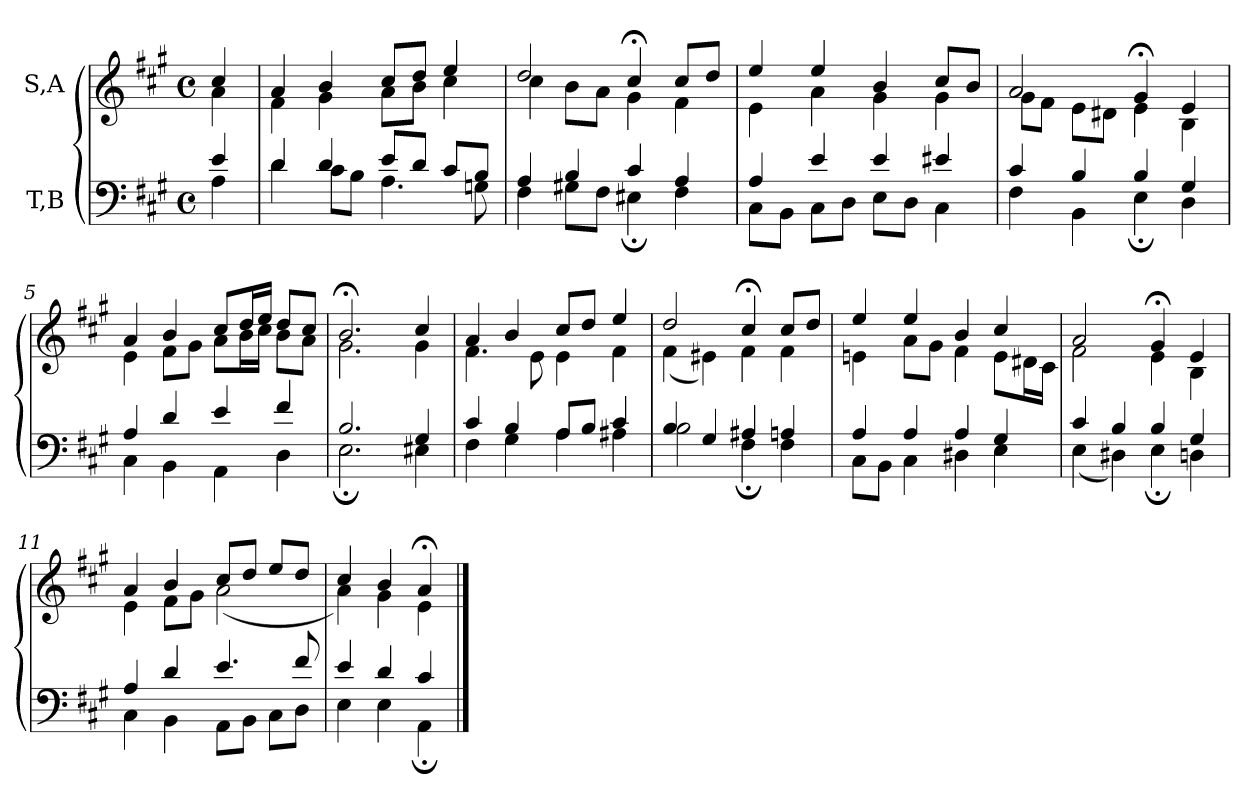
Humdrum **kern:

**kern	**kern
*part2	*part1
*staff2	*staff1
*I"T,B	*I"S,A
*clefF4	*clefG2
*k[f#c#g#]	*k[f#c#g#]
*M4/4	*M4/4
*met(c)	*met(c)
=	=
*^	*^
4e	4A	4cc#	4a
=1	=1	=1	=1
4d	4d	4a	4f#
4d	8c#L	4b	4g#
.	8BJ	.	.
8eL	4.A	8cc#L	8aL
8dJ	.	8ddJ	8bJ
8c#L	.	4ee	4cc#
8BJ	8Gn	.	.
=2	=2	=2	=2
4A	4F#	2dd	4cc#
4B	8G#XL	.	8bL
.	8F#J	.	8aJ
4c#	4E#X;	4cc#;<	4g#
4A	4F#	8cc#L	4f#
.	.	8ddJ	.
=3	=3	=3	=3
4A	8C#L	4ee	4e
.	8BBJ	.	.
4e	8C#L	4ee	4a
.	8DJ	.	.
4e	8EL	4b	4g#
.	8DJ	.	.
4e#X	4C#	8cc#L	4g#
.	.	8bJ	.
=4	=4	=4	=4
4c#	4F#	2a	8g#L
.	.	.	8f#J
4B	4BB	.	8eL
.	.	.	8d#XJ
4B	4E;	4g#;<	4e
4G#	4D	4e	4B
=5	=5	=5	=5
4A	4C#	4a	4e
4d	4BB	4b	8f#L
.	.	.	8g#J
4e	4AA	8cc#L	8aL
.	.	16ddL	16bL
.	.	16eeJJ	16cc#JJ
4f#	4D	8ddL	8bL
.	.	8cc#J	8aJ
=6	=6	=6	=6
2.B	2.E;	2.b;<	2.g#
4G#	4E#X	4cc#	4g#
=7	=7	=7	=7
4c#	4F#	4a	4.f#
4B	4G#	4b	.
.	.	.	8e
8AL	4A	8cc#L	4e
8BJ	.	8ddJ	.
4c#	4A#X	4ee	4f#
=8	=8	=8	=8
4B	2B	2dd	(<4f#
4G#	.	.	4e#X)
4A#X	4F#;	4cc#;<	4f#
4An	4F#	8cc#L	4f#
.	.	8ddJ	.
=9	=9	=9	=9
4A	8C#L	4ee	4en
.	8BBJ	.	.
4A	4C#	4ee	8aL
.	.	.	8g#J
4A	4D#X	4b	4f#
4G#	4E	4cc#	8eL
.	.	.	16d#XL
.	.	.	16c#JJ
=10	=10	=10	=10
4c#	(<4E	2a	2f#
4B	4D#X)	.	.
4B	4E;	4g#;<	4e
4G#	4Dn	4e	4B
=11	=11	=11	=11
4A	4C#	4a	4e
4d	4BB	4b	8f#L
.	.	.	8g#J
4.e	8AAL	8cc#L	(<2a
.	8BBJ	8ddJ	.
.	8C#L	8eeL	.
8f#	8DJ	8ddJ	.
=1817	=1817	=1817	=1817
4e	4E	4cc#	4a)
4d	4E	4b	4g#
4c#	4AA;	4a;<	4e
*v	*v	*	*
*	*v	*v
==	==
*-	*-
